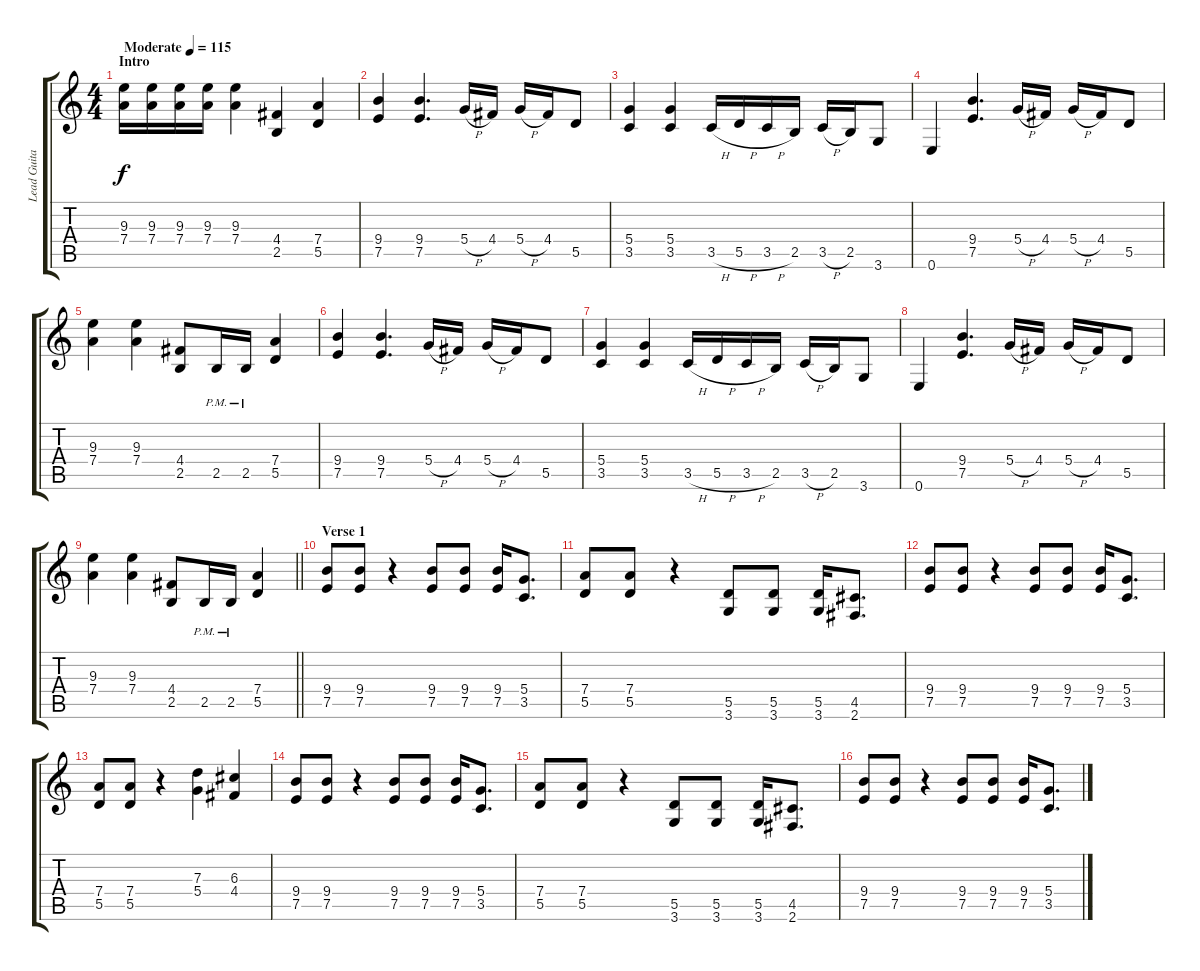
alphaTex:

\track ("Lead Guitar" "Lead Guita") {instrument distortionguitar}
\staff {score tabs}
\tuning (E4 B3 G3 D3 A2 E2) {hide}
\ts (4 4)
\section ("" "Intro")
\tempo (115 "Moderate")
\clef g2
\ks c
(9.3 7.4).16{dy f instrument distortionguitar} (9.3 7.4).16 (9.3 7.4).16 (9.3 7.4).16 (9.3 7.4).4 (4.4 2.5).4 (7.4 5.5).4 |
(9.4 7.5).4 (9.4 7.5).4{d} 5.4{h}.16 4.4.16 5.4{h}.16 4.4.16 5.5.8 |
(5.4 3.5).4 (5.4 3.5).4 3.5{h}.16 5.5{h}.16 3.5{h}.16 2.5.16 3.5{h}.16 2.5.16 3.6.8 |
0.6.4 (9.4 7.5).4{d} 5.4{h}.16 4.4.16 5.4{h}.16 4.4.16 5.5.8 |
(9.3 7.4).4 (9.3 7.4).4 (4.4 2.5).8 2.5{pm}.16 2.5{pm}.16 (7.4 5.5).4 |
(9.4 7.5).4 (9.4 7.5).4{d} 5.4{h}.16 4.4.16 5.4{h}.16 4.4.16 5.5.8 |
(5.4 3.5).4 (5.4 3.5).4 3.5{h}.16 5.5{h}.16 3.5{h}.16 2.5.16 3.5{h}.16 2.5.16 3.6.8 |
0.6.4 (9.4 7.5).4{d} 5.4{h}.16 4.4.16 5.4{h}.16 4.4.16 5.5.8 |
\barLineRight lightlight
(9.3 7.4).4 (9.3 7.4).4 (4.4 2.5).8 2.5{pm}.16 2.5{pm}.16 (7.4 5.5).4 |
\section ("" "Verse 1")
(9.4 7.5).8 (9.4 7.5).8 r.4 (9.4 7.5).8 (9.4 7.5).8 (9.4 7.5).16 (5.4 3.5).8{d} |
(7.4 5.5).8 (7.4 5.5).8 r.4 (5.5 3.6).8 (5.5 3.6).8 (5.5 3.6).16 (4.5 2.6).8{d} |
(9.4 7.5).8 (9.4 7.5).8 r.4 (9.4 7.5).8 (9.4 7.5).8 (9.4 7.5).16 (5.4 3.5).8{d} |
(7.4 5.5).8 (7.4 5.5).8 r.4 (7.3 5.4).4 (6.3 4.4).4 |
(9.4 7.5).8 (9.4 7.5).8 r.4 (9.4 7.5).8 (9.4 7.5).8 (9.4 7.5).16 (5.4 3.5).8{d} |
(7.4 5.5).8 (7.4 5.5).8 r.4 (5.5 3.6).8 (5.5 3.6).8 (5.5 3.6).16 (4.5 2.6).8{d} |
(9.4 7.5).8 (9.4 7.5).8 r.4 (9.4 7.5).8 (9.4 7.5).8 (9.4 7.5).16 (5.4 3.5).8{d}
